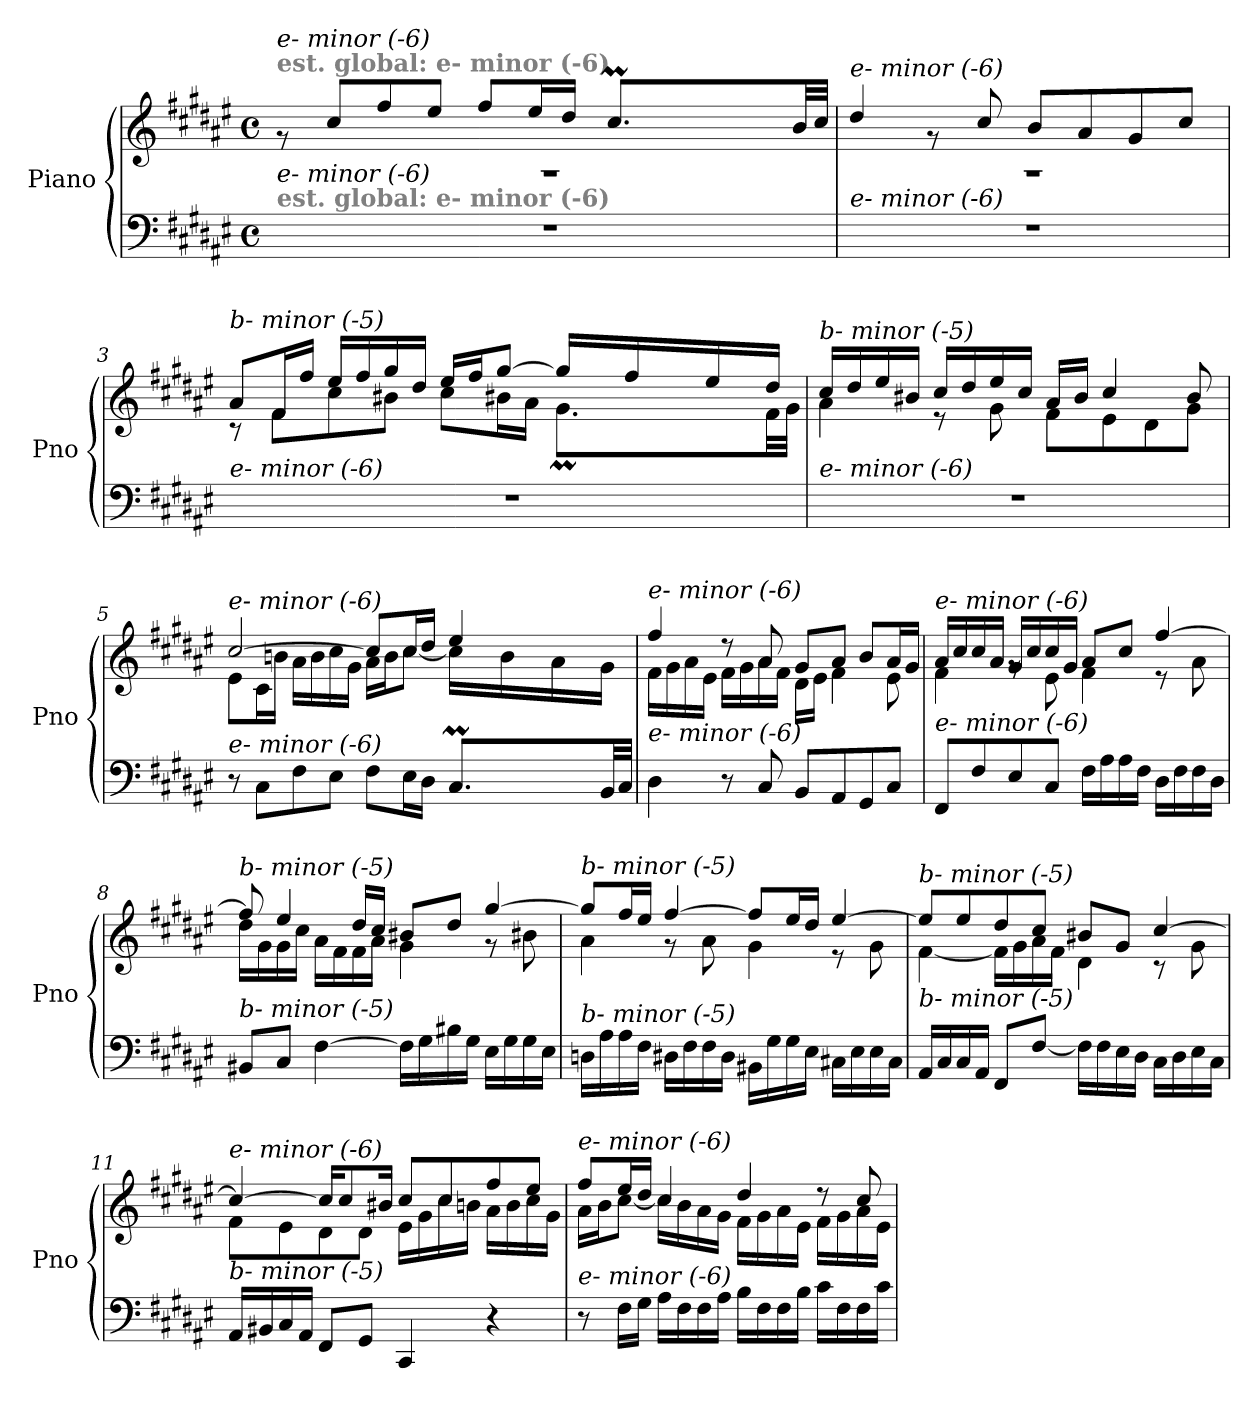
**kern	**kern
*part1	*part1
*staff2	*staff1
*I"Piano	*
*I'Pno	*
*clefF4	*clefG2
*k[f#c#g#d#a#e#]	*k[f#c#g#d#a#e#]
*M4/4	*M4/4
*met(c)	*met(c)
=1	=1
*^	*^
*	*	*	*^
!	!	!LO:TX:a:B:color=#808080:t=est. global&colon; e- minor (-6)	!	!
!	!	!LO:TX:i:t=e- minor (-6)	!	!
!LO:TX:a:B:color=#808080:t=est. global&colon; e- minor (-6)	!	!	!	!
!LO:TX:i:t=e- minor (-6)	!	!	!	!
2.ryy	1r	1rA	2.ryy	8r
.	.	.	.	8cc#/L
.	.	.	.	8ff#/
.	.	.	.	8ee#/J
.	.	.	.	8ff#/L
.	.	.	.	16ee#/L
.	.	.	.	16dd#/JJ
*	*	*	*Xtuplet	*
8.ryy	.	.	128%3dd#yy	8.cc#M/L
.	.	.	128%3cc#yy	.
.	.	.	128%3dd#yy	.
.	.	.	128%3cc#yy	.
.	.	.	128%3dd#yy	.
.	.	.	128%3cc#yy	.
.	.	.	128%3dd#yy	.
.	.	.	128%3cc#yy	.
16ryy	.	.	16ryy	32b/LL
.	.	.	.	32cc#/JJJ
*v	*v	*	*	*
=2	=2	=2	=2
!	!LO:TX:i:t=e- minor (-6)	!	!
!LO:TX:i:t=e- minor (-6)	!	!	!
*	*	*v	*v
1r	1rA	4dd#/
.	.	8rg
.	.	8cc#/
.	.	8b/L
.	.	8a#/
.	.	8g#/
.	.	8cc#/J
!!LO:LB:g=z
=3	=3	=3
*^	*	*^
!	!	!LO:TX:i:t=b- minor (-5)	!	!
!LO:TX:i:t=e- minor (-6)	!	!	!	!
2.ryy	1r	8a#/L	8r	2.ryy
.	.	16f#/L	8f#\L	.
.	.	16ff#/JJ	.	.
.	.	16ee#/LL	8cc#\	.
.	.	16ff#/	.	.
.	.	16gg#/	8b#X\J	.
.	.	16dd#/JJ	.	.
.	.	16ee#/LL	8cc#\L	.
.	.	16ff#/J	.	.
.	.	[8gg#/J	16b#X\L	.
.	.	.	16a#\JJ	.
8.ryy	.	16gg#/LL]	8.g#M\L	128%3a#yy
.	.	.	.	128%3g#yy
.	.	.	.	128%3a#yy
.	.	16ff#/	.	.
.	.	.	.	128%3g#yy
.	.	.	.	128%3a#yy
.	.	.	.	128%3g#yy
.	.	16ee#/	.	.
.	.	.	.	128%3a#yy
.	.	.	.	128%3g#yy
16ryy	.	16dd#/JJ	32f#\LL	16ryy
.	.	.	32g#\JJJ	.
*v	*v	*	*	*
*	*	*v	*v
!!LO:LB:g=z
=4	=4	=4
!	!LO:TX:i:t=b- minor (-5)	!
!LO:TX:i:t=e- minor (-6)	!	!
1r	16cc#/LL	4a#\
.	16dd#/	.
.	16ee#/	.
.	16b#X/JJ	.
.	16cc#/LL	8r
.	16dd#/	.
.	16ee#/	8g#\
.	16cc#/JJ	.
.	16a#/LL	8f#\L
.	16b#/JJ	.
.	4cc#/	8e#\
.	.	8d#\
.	8b#/	8g#\J
=5	=5	=5
*^	*	*^
!	!	!LO:TX:i:t=e- minor (-6)	!	!
!LO:TX:i:t=e- minor (-6)	!	!	!	!
8r	2.ryy	[2cc#/	8e#\L	2.ryy
8C#\L	.	.	16c#\L	.
.	.	.	16bn\JJ	.
8F#\	.	.	16a#\LL	.
.	.	.	16b\	.
8E#\J	.	.	16cc#\	.
.	.	.	16g#\JJ	.
8F#\L	.	8cc#/L]	16a#\LL	.
.	.	.	16b\J	.
16E#\L	.	16cc#/L	[8cc#\J	.
16D#\JJ	.	16dd#/JJ	.	.
*	*Xtuplet	*	*	*
8.C#M/L	128%3D#yy	4ee#/	16cc#\LL]	8.ryy
.	128%3C#yy	.	.	.
.	128%3D#yy	.	.	.
.	.	.	16b\	.
.	128%3C#yy	.	.	.
.	128%3D#yy	.	.	.
.	128%3C#yy	.	.	.
.	.	.	16a#\	.
.	128%3D#yy	.	.	.
.	128%3C#yy	.	.	.
32BB/LL	16ryy	.	16g#\JJ	16ryy
32C#/JJJ	.	.	.	.
*v	*v	*	*	*
*	*	*v	*v
!!LO:LB:g=z
=6	=6	=6
!	!LO:TX:i:t=e- minor (-6)	!
!LO:TX:i:t=e- minor (-6)	!	!
4D#\	4ff#/	16f#\LL
.	.	16g#\
.	.	16a#\
.	.	16e#\JJ
8r	8r	16f#\LL
.	.	16g#\
8C#/	8a#/	16a#\
.	.	16f#\JJ
8BB/L	8g#/L	16d#\LL
.	.	16e#\JJ
8AA#/	8a#/J	4f#\
8GG#/	8b/L	.
8C#/J	16a#/L	8e#\
.	16g#/JJ	.
!!LO:LB:g=z	!!
=7	=7	=7
!	!LO:TX:i:t=e- minor (-6)	!
!LO:TX:i:t=e- minor (-6)	!	!
8FF#/L	16a#/LL	4f#\
.	16cc#/	.
8F#/	16cc#/	.
.	16a#/JJ	.
8E#/	16g#/LL	8rg
.	16cc#/	.
8C#/J	16cc#/	8e#\
.	16g#/JJ	.
16F#\LL	8a#/L	4f#\
16A#\	.	.
16A#\	8cc#/J	.
16F#\JJ	.	.
16D#\LL	[4ff#/	8r
16F#\	.	.
16F#\	.	8a#\
16D#\JJ	.	.
=8	=8	=8
!	!LO:TX:i:t=b- minor (-5)	!
!LO:TX:i:t=b- minor (-5)	!	!
8BB#X/L	8ff#/]	16dd#\LL
.	.	16g#\
8C#/J	4ee#/	16g#\
.	.	16cc#\JJ
[4F#\	.	16a#\LL
.	.	16f#\
.	16dd#/LL	16f#\
.	16cc#/JJ	16a#\JJ
16F#\LL]	8b#X/L	4g#\
16G#\	.	.
16B#X\	8dd#/J	.
16G#\JJ	.	.
16E#\LL	[4gg#/	8r
16G#\	.	.
16G#\	.	8b#X\
16E#\JJ	.	.
!!LO:PB:g=z	!!
=9	=9	=9
!	!LO:TX:i:t=b- minor (-5)	!
!LO:TX:i:t=b- minor (-5)	!	!
16Dni\LL	8gg#/L]	4a#\
16A#\	.	.
16A#\	16ff#/L	.
16F#\JJ	16ee#/JJ	.
16D#\LL	[4ff#/	8r
16F#\	.	.
16F#\	.	8a#\
16D#\JJ	.	.
16BB#X\LL	8ff#/L]	4g#\
16G#\	.	.
16G#\	16ee#/L	.
16E#\JJ	16dd#/JJ	.
16C#X\LL	[4ee#/	8r
16E#\	.	.
16E#\	.	8g#\
16C#\JJ	.	.
!!LO:LB:g=z	!!
=10	=10	=10
!	!LO:TX:i:t=b- minor (-5)	!
!LO:TX:i:t=b- minor (-5)	!	!
16AA#/LL	8ee#/L]	[4f#\
16C#/	.	.
16C#/	8ee#/	.
16AA#/JJ	.	.
8FF#/L	8dd#/	16f#\LL]
.	.	16g#\
[8F#/J	8cc#/J	16a#\
.	.	16f#\JJ
16F#\LL]	8b#X/L	4d#\
16F#\	.	.
16E#\	8g#/J	.
16D#\JJ	.	.
16C#\LL	[4cc#/	8r
16D#\	.	.
16E#\	.	8g#\
16C#\JJ	.	.
=11	=11	=11
!	!LO:TX:i:t=e- minor (-6)	!
!LO:TX:i:t=b- minor (-5)	!	!
16AA#/LL	4cc#/_	8f#\L
16BB#X/	.	.
16C#/	.	8e#\
16AA#/JJ	.	.
8FF#/L	16cc#/KL]	8d#\
.	8cc#/	.
8GG#/J	.	8d#\J
.	16b#X/Jk	.
4CC#/	8cc#/L	16e#\LL
.	.	16g#\
.	8cc#/	16cc#\
.	.	16bn\JJ
4r	8ff#/	16a#\LL
.	.	16b\
.	8ee#/J	16cc#\
.	.	16g#\JJ
!!LO:LB:g=z	!!
=12	=12	=12
!	!LO:TX:i:t=e- minor (-6)	!
!LO:TX:i:t=e- minor (-6)	!	!
8r	8ff#/L	16a#\LL
.	.	16b\J
16F#\LL	16ee#/L	[8cc#\J
16G#\JJ	16dd#/JJ	.
16A#\LL	4cc#/	16cc#\LL]
16F#\	.	16b\
16F#\	.	16a#\
16A#\JJ	.	16g#\JJ
16B\LL	4dd#/	16f#\LL
16F#\	.	16g#\
16F#\	.	16a#\
16B\JJ	.	16e#\JJ
16c#\LL	8r	16f#\LL
16F#\	.	16g#\
16F#\	8cc#/	16a#\
16c#\JJ	.	16e#\JJ
*	*v	*v
=	=
*-	*-
